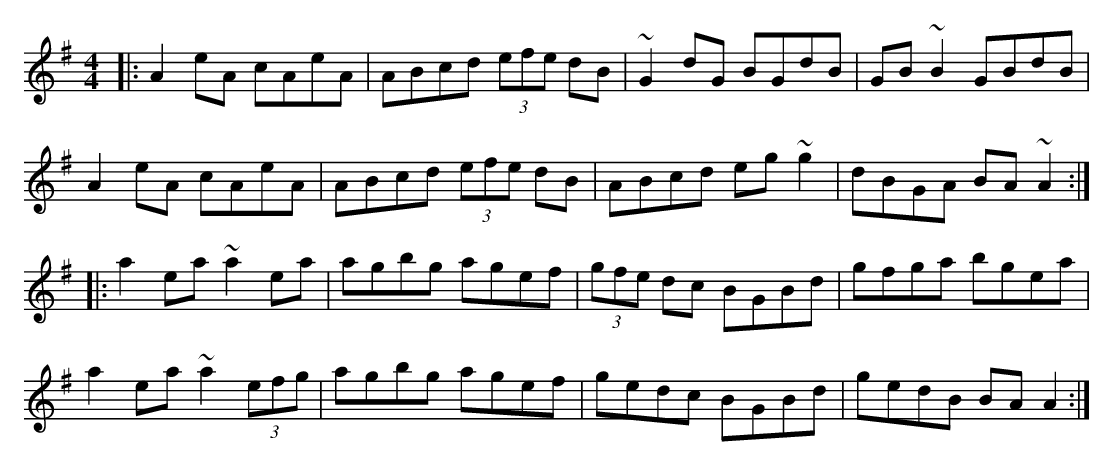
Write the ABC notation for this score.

X:1
M:4/4
K:Ador
|:A2eA cAeA|ABcd (3efe dB|~G2 dG BGdB|GB~B2 GBdB|
A2eA cAeA|ABcd (3efe dB|ABcd eg~g2|dBGA BA ~A2:|
|:a2ea ~a2ea|agbg agef|(3gfe dc BGBd|gfga bgea|
a2ea ~a2(3efg|agbg agef|gedc BGBd|gedB BAA2:|
